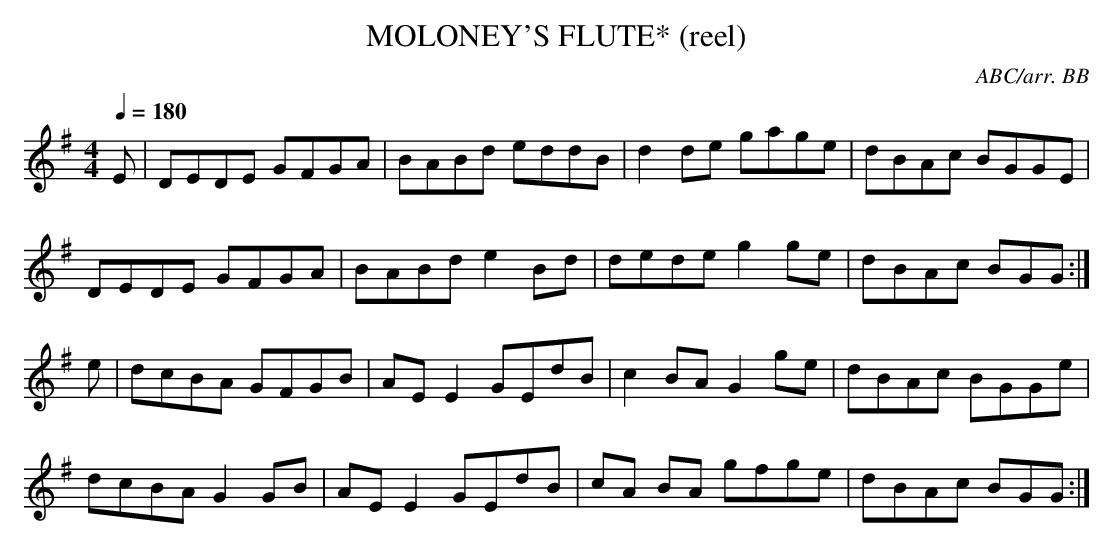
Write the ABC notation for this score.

X:1
T:MOLONEY'S FLUTE* (reel)
C:ABC/arr. BB
Q:1/4=180
L:1/8
M:4/4
K:G
E|DEDE GFGA|BABd eddB|d2 de gage|dBAc BGGE|
DEDE GFGA|BABd e2 Bd|dede g2 ge|dBAc BGG :|
e|dcBA GFGB|AEE2 GEdB|c2 BA G2 ge|dBAc BGGe|
dcBA G2 GB|AE E2 GEdB|cA BA gfge|dBAc BGG :|
